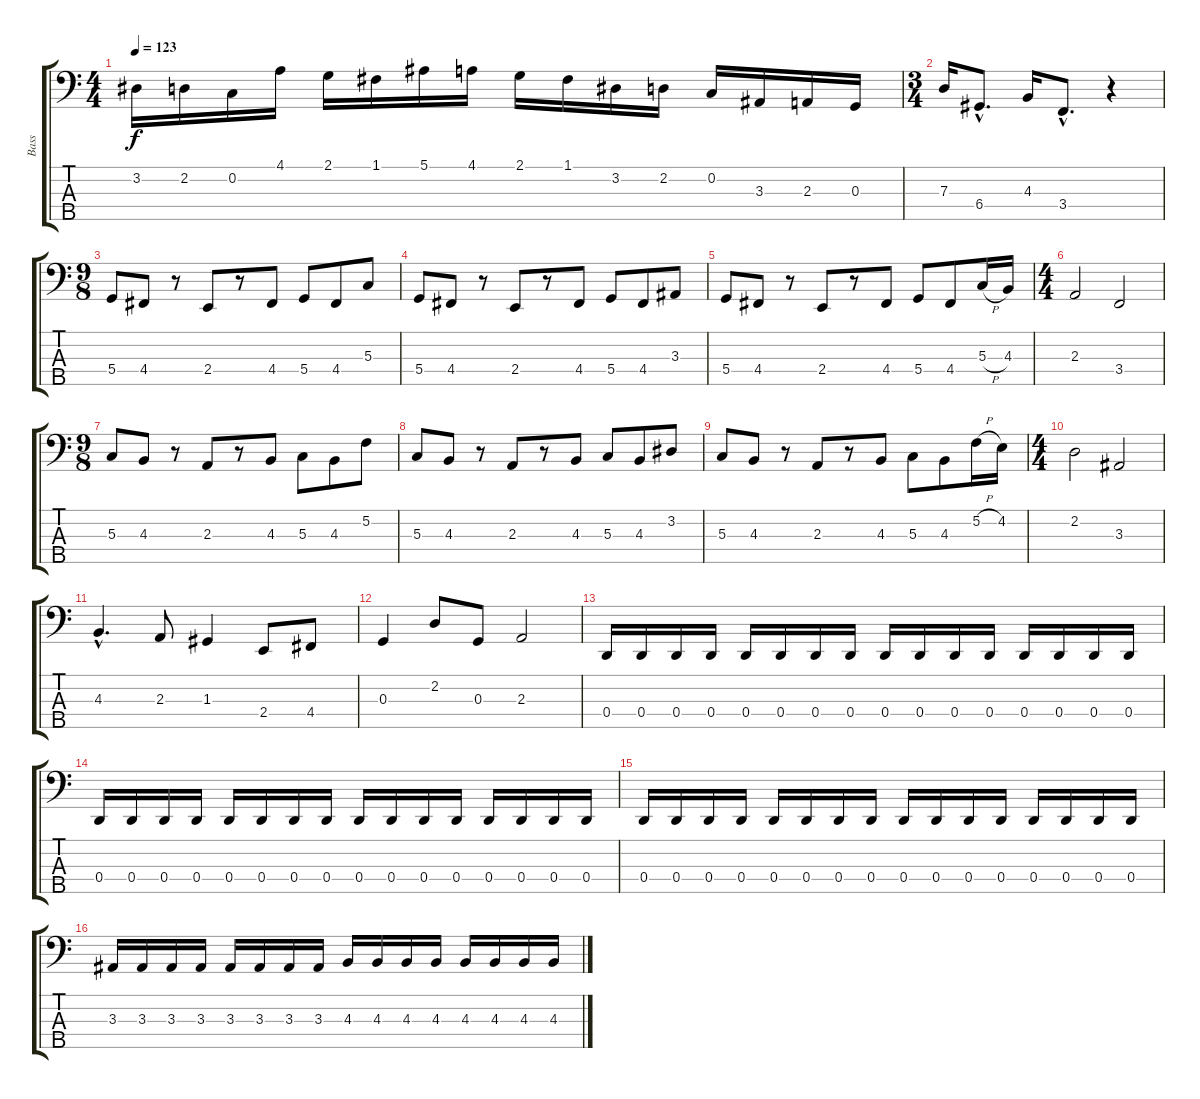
\track ("Bass" "Bass") {instrument electricbassfinger}
\staff {score tabs}
\tuning (F2 C2 G1 D1 A0) {hide}
\ts (4 4)
\tempo 123
\clef f4
\ks c
3.2.16{dy f} 2.2.16 0.2.16 4.1.16 2.1.16 1.1.16 5.1.16 4.1.16 2.1.16 1.1.16 3.2.16 2.2.16 0.2.16 3.3.16 2.3.16 0.3.16 |
\ts (3 4)
7.3.16 6.4{hac}.8{d} 4.3.16 3.4{hac}.8{d} r.4 |
\ts (9 8)
5.4.8 4.4.8 r.8 2.4.8 r.8 4.4.8 5.4.8 4.4.8 5.3.8 |
5.4.8 4.4.8 r.8 2.4.8 r.8 4.4.8 5.4.8 4.4.8 3.3.8 |
5.4.8 4.4.8 r.8 2.4.8 r.8 4.4.8 5.4.8 4.4.8 5.3{h}.16 4.3.16 |
\ts (4 4)
2.3.2 3.4.2 |
\ts (9 8)
5.3.8 4.3.8 r.8 2.3.8 r.8 4.3.8 5.3.8 4.3.8 5.2.8 |
5.3.8 4.3.8 r.8 2.3.8 r.8 4.3.8 5.3.8 4.3.8 3.2.8 |
5.3.8 4.3.8 r.8 2.3.8 r.8 4.3.8 5.3.8 4.3.8 5.2{h}.16 4.2.16 |
\ts (4 4)
2.2.2 3.3.2 |
4.3{hac}.4{d} 2.3.8 1.3.4 2.4.8 4.4.8 |
0.3.4 2.2.8 0.3.8 2.3.2 |
0.4.16 0.4.16 0.4.16 0.4.16 0.4.16 0.4.16 0.4.16 0.4.16 0.4.16 0.4.16 0.4.16 0.4.16 0.4.16 0.4.16 0.4.16 0.4.16 |
0.4.16 0.4.16 0.4.16 0.4.16 0.4.16 0.4.16 0.4.16 0.4.16 0.4.16 0.4.16 0.4.16 0.4.16 0.4.16 0.4.16 0.4.16 0.4.16 |
0.4.16 0.4.16 0.4.16 0.4.16 0.4.16 0.4.16 0.4.16 0.4.16 0.4.16 0.4.16 0.4.16 0.4.16 0.4.16 0.4.16 0.4.16 0.4.16 |
3.3.16 3.3.16 3.3.16 3.3.16 3.3.16 3.3.16 3.3.16 3.3.16 4.3.16 4.3.16 4.3.16 4.3.16 4.3.16 4.3.16 4.3.16 4.3.16
